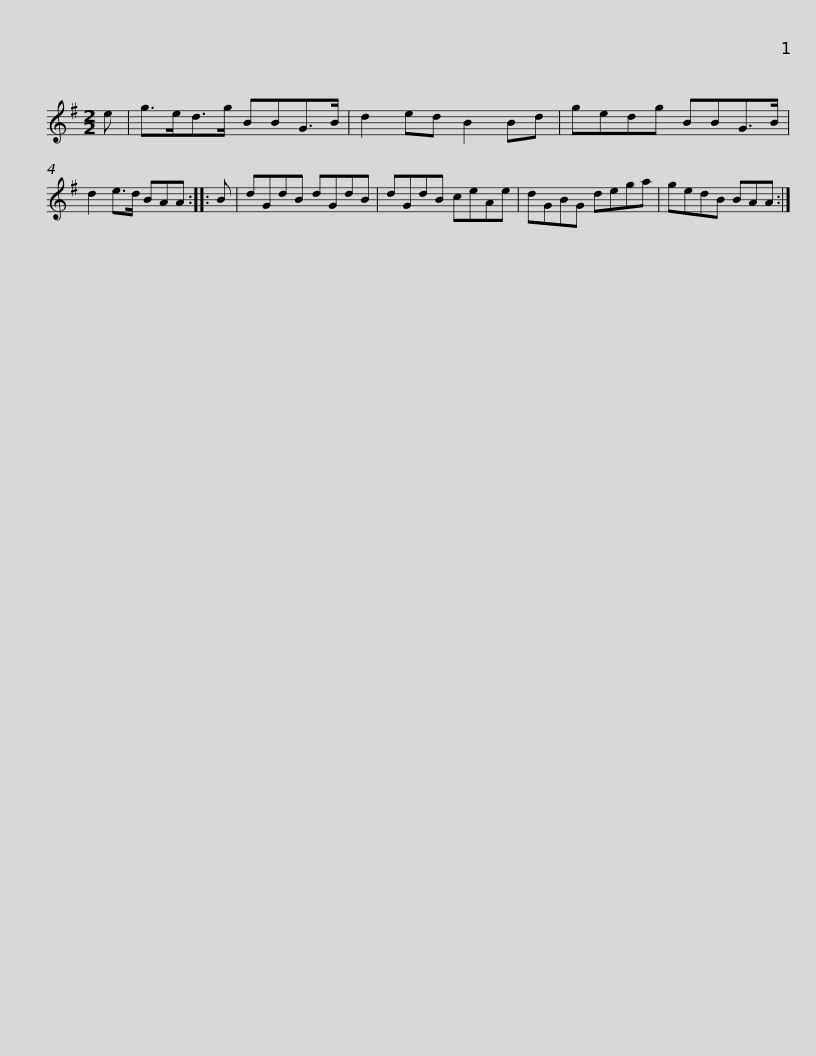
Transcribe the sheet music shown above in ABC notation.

X:1
L:1/8
M:2/2
I:linebreak $
K:G
V:1 treble
V:1
 e | g>ed>g BBG>B | d2 ed B2 Bd | gedg BBG>B | d2 e>d BAA :: %5
 B | dGdB dGdB |$ dGdB ceAe | dGBG dega | gedB BAA :| %10
